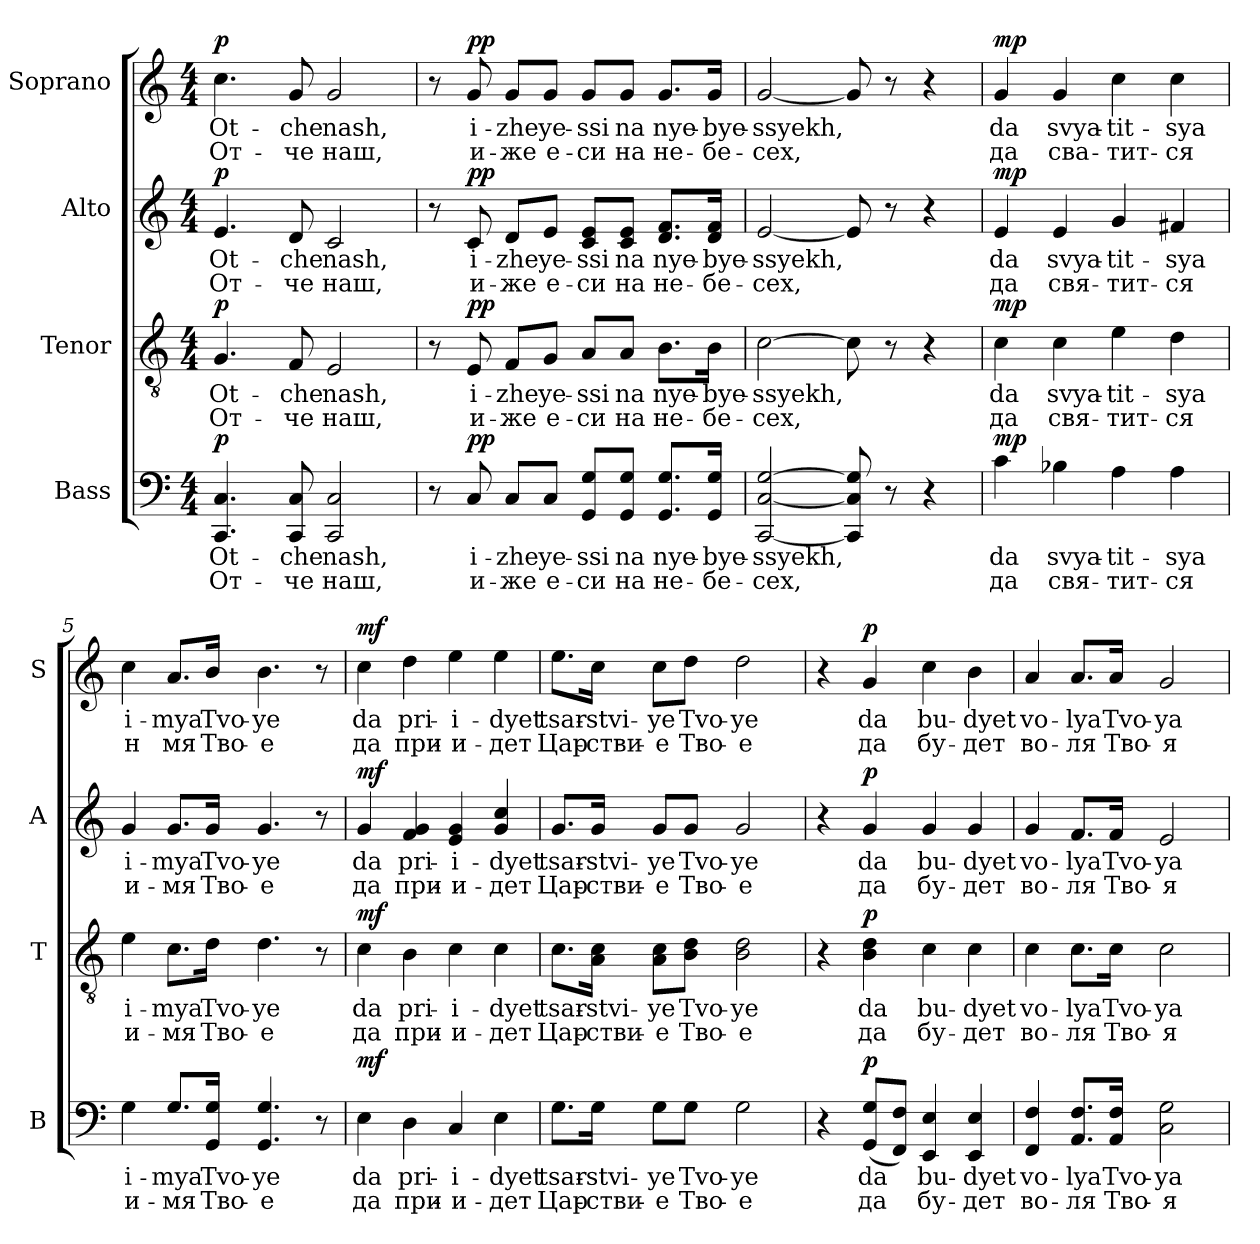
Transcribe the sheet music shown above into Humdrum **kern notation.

**kern	**text	**text	**dynam	**kern	**text	**text	**dynam	**kern	**text	**text	**dynam	**kern	**text	**text	**dynam
*part4	*part4	*part4	*part4	*part3	*part3	*part3	*part3	*part2	*part2	*part2	*part2	*part1	*part1	*part1	*part1
*staff4	*staff4	*staff4	*staff4	*staff3	*staff3	*staff3	*staff3	*staff2	*staff2	*staff2	*staff2	*staff1	*staff1	*staff1	*staff1
*I"Bass	*	*	*	*I"Tenor	*	*	*	*I"Alto	*	*	*	*I"Soprano	*	*	*
*I'B	*	*	*	*I'T	*	*	*	*I'A	*	*	*	*I'S	*	*	*
*clefF4	*	*	*	*clefGv2	*	*	*	*clefG2	*	*	*	*clefG2	*	*	*
*k[]	*	*	*	*k[]	*	*	*	*k[]	*	*	*	*k[]	*	*	*
*M4/4	*	*	*	*M4/4	*	*	*	*M4/4	*	*	*	*M4/4	*	*	*
=1	=1	=1	=1	=1	=1	=1	=1	=1	=1	=1	=1	=1	=1	=1	=1
!	!LO:LY:b	!LO:LY:b	!LO:DY:a	!	!LO:LY:b	!LO:LY:b	!LO:DY:a	!	!LO:LY:b	!LO:LY:b	!LO:DY:a	!	!LO:LY:b	!LO:LY:b	!LO:DY:a
4.CC/ 4.C/	Ot-	От-	p	4.G/	Ot-	От-	p	4.e/	Ot-	От-	p	4.cc\	Ot-	От-	p
!	!LO:LY:b	!LO:LY:b	!	!	!LO:LY:b	!LO:LY:b	!	!	!LO:LY:b	!LO:LY:b	!	!	!LO:LY:b	!LO:LY:b	!
8CC/ 8C/	-che	-че	.	8F/	-che	-че	.	8d/	-che	-че	.	8g/	-che	-че	.
!	!LO:LY:b	!LO:LY:b	!	!	!LO:LY:b	!LO:LY:b	!	!	!LO:LY:b	!LO:LY:b	!	!	!LO:LY:b	!LO:LY:b	!
2CC/ 2C/	nash,	наш,	.	2E/	nash,	наш,	.	2c/	nash,	наш,	.	2g/	nash,	наш,	.
=2	=2	=2	=2	=2	=2	=2	=2	=2	=2	=2	=2	=2	=2	=2	=2
8r	.	.	.	8r	.	.	.	8r	.	.	.	8r	.	.	.
!	!LO:LY:b	!LO:LY:b	!LO:DY:a	!	!LO:LY:b	!LO:LY:b	!LO:DY:a	!	!LO:LY:b	!LO:LY:b	!LO:DY:a	!	!LO:LY:b	!LO:LY:b	!LO:DY:a
8C/	i-	и-	pp	8E/	i-	и-	pp	8c/	i-	и-	pp	8g/	i-	и-	pp
!	!LO:LY:b	!LO:LY:b	!	!	!LO:LY:b	!LO:LY:b	!	!	!LO:LY:b	!LO:LY:b	!	!	!LO:LY:b	!LO:LY:b	!
8C/L	-zhe	-же	.	8F/L	-zhe	-же	.	8d/L	-zhe	-же	.	8g/L	-zhe	-же	.
!	!LO:LY:b	!LO:LY:b	!	!	!LO:LY:b	!LO:LY:b	!	!	!LO:LY:b	!LO:LY:b	!	!	!LO:LY:b	!LO:LY:b	!
8C/J	ye-	е-	.	8G/J	ye-	е-	.	8e/J	ye-	е-	.	8g/J	ye-	е-	.
!	!LO:LY:b	!LO:LY:b	!	!	!LO:LY:b	!LO:LY:b	!	!	!LO:LY:b	!LO:LY:b	!	!	!LO:LY:b	!LO:LY:b	!
8GG/ 8G/L	-ssi	-си	.	8A/L	-ssi	-си	.	8c/ 8e/L	-ssi	-си	.	8g/L	-ssi	-си	.
!	!LO:LY:b	!LO:LY:b	!	!	!LO:LY:b	!LO:LY:b	!	!	!LO:LY:b	!LO:LY:b	!	!	!LO:LY:b	!LO:LY:b	!
8GG/ 8G/J	na	на	.	8A/J	na	на	.	8c/ 8e/J	na	на	.	8g/J	na	на	.
!	!LO:LY:b	!LO:LY:b	!	!	!LO:LY:b	!LO:LY:b	!	!	!LO:LY:b	!LO:LY:b	!	!	!LO:LY:b	!LO:LY:b	!
8.GG/ 8.G/L	nye-	не-	.	8.B\L	nye-	не-	.	8.d/ 8.f/L	nye-	не-	.	8.g/L	nye-	не-	.
!	!LO:LY:b	!LO:LY:b	!	!	!LO:LY:b	!LO:LY:b	!	!	!LO:LY:b	!LO:LY:b	!	!	!LO:LY:b	!LO:LY:b	!
16GG/ 16G/Jk	-bye-	-бе-	.	16B\Jk	-bye-	-бе-	.	16d/ 16f/Jk	-bye-	-бе-	.	16g/Jk	-bye-	-бе-	.
=3	=3	=3	=3	=3	=3	=3	=3	=3	=3	=3	=3	=3	=3	=3	=3
!	!LO:LY:b	!LO:LY:b	!	!	!LO:LY:b	!LO:LY:b	!	!	!LO:LY:b	!LO:LY:b	!	!	!LO:LY:b	!LO:LY:b	!
[2CC/ [2C/ [2G/	-ssyekh,	-сех,	.	[2c\	-ssyekh,	-сех,	.	[2e/	-ssyekh,	-сех,	.	[2g/	-ssyekh,	-сех,	.
8CC/] 8C/] 8G/]	.	.	.	8c\]	.	.	.	8e/]	.	.	.	8g/]	.	.	.
8r	.	.	.	8r	.	.	.	8r	.	.	.	8r	.	.	.
4r	.	.	.	4r	.	.	.	4r	.	.	.	4r	.	.	.
=4	=4	=4	=4	=4	=4	=4	=4	=4	=4	=4	=4	=4	=4	=4	=4
!	!LO:LY:b	!LO:LY:b	!LO:DY:a	!	!LO:LY:b	!LO:LY:b	!LO:DY:a	!	!LO:LY:b	!LO:LY:b	!LO:DY:a	!	!LO:LY:b	!LO:LY:b	!LO:DY:a
4c\	da	да	mp	4c\	da	да	mp	4e/	da	да	mp	4g/	da	да	mp
!	!LO:LY:b	!LO:LY:b	!	!	!LO:LY:b	!LO:LY:b	!	!	!LO:LY:b	!LO:LY:b	!	!	!LO:LY:b	!LO:LY:b	!
4B-X\	svya-	свя-	.	4c\	svya-	свя-	.	4e/	svya-	свя-	.	4g/	svya-	сва-	.
!	!LO:LY:b	!LO:LY:b	!	!	!LO:LY:b	!LO:LY:b	!	!	!LO:LY:b	!LO:LY:b	!	!	!LO:LY:b	!LO:LY:b	!
4A\	-tit-	-тит-	.	4e\	-tit-	-тит-	.	4g/	-tit-	-тит-	.	4cc\	-tit-	-тит-	.
!	!LO:LY:b	!LO:LY:b	!	!	!LO:LY:b	!LO:LY:b	!	!	!LO:LY:b	!LO:LY:b	!	!	!LO:LY:b	!LO:LY:b	!
4A\	-sya	-ся	.	4d\	-sya	-ся	.	4f#X/	-sya	-ся	.	4cc\	-sya	-ся	.
!!LO:LB:g=z
=5	=5	=5	=5	=5	=5	=5	=5	=5	=5	=5	=5	=5	=5	=5	=5
!	!LO:LY:b	!LO:LY:b	!	!	!LO:LY:b	!LO:LY:b	!	!	!LO:LY:b	!LO:LY:b	!	!	!LO:LY:b	!LO:LY:b	!
4G\	i-	и-	.	4e\	i-	и-	.	4g/	i-	и-	.	4cc\	i-	н	.
!	!LO:LY:b	!LO:LY:b	!	!	!LO:LY:b	!LO:LY:b	!	!	!LO:LY:b	!LO:LY:b	!	!	!LO:LY:b	!LO:LY:b	!
8.G/L	-mya	-мя	.	8.c\L	-mya	-мя	.	8.g/L	-mya	-мя	.	8.a/L	-mya	мя	.
!	!LO:LY:b	!LO:LY:b	!	!	!LO:LY:b	!LO:LY:b	!	!	!LO:LY:b	!LO:LY:b	!	!	!LO:LY:b	!LO:LY:b	!
16GG/ 16G/Jk	Tvo-	Тво-	.	16d\Jk	Tvo-	Тво-	.	16g/Jk	Tvo-	Тво-	.	16b/Jk	Tvo-	Тво-	.
!	!LO:LY:b	!LO:LY:b	!	!	!LO:LY:b	!LO:LY:b	!	!	!LO:LY:b	!LO:LY:b	!	!	!LO:LY:b	!LO:LY:b	!
4.GG/ 4.G/	-ye	-е	.	4.d\	-ye	-е	.	4.g/	-ye	-е	.	4.b\	-ye	-е	.
8r	.	.	.	8r	.	.	.	8r	.	.	.	8r	.	.	.
=6	=6	=6	=6	=6	=6	=6	=6	=6	=6	=6	=6	=6	=6	=6	=6
!	!LO:LY:b	!LO:LY:b	!LO:DY:a	!	!LO:LY:b	!LO:LY:b	!LO:DY:a	!	!LO:LY:b	!LO:LY:b	!LO:DY:a	!	!LO:LY:b	!LO:LY:b	!LO:DY:a
4E\	da	да	mf	4c\	da	да	mf	4g/	da	да	mf	4cc\	da	да	mf
!	!LO:LY:b	!LO:LY:b	!	!	!LO:LY:b	!LO:LY:b	!	!	!LO:LY:b	!LO:LY:b	!	!	!LO:LY:b	!LO:LY:b	!
4D\	pri-	при-	.	4B\	pri-	при-	.	4f/ 4g/	pri-	при-	.	4dd\	pri-	при-	.
!	!LO:LY:b	!LO:LY:b	!	!	!LO:LY:b	!LO:LY:b	!	!	!LO:LY:b	!LO:LY:b	!	!	!LO:LY:b	!LO:LY:b	!
4C/	-i-	-и-	.	4c\	-i-	-и-	.	4e/ 4g/	-i-	-и-	.	4ee\	-i-	-и-	.
!	!LO:LY:b	!LO:LY:b	!	!	!LO:LY:b	!LO:LY:b	!	!	!LO:LY:b	!LO:LY:b	!	!	!LO:LY:b	!LO:LY:b	!
4E\	-dyet	-дет	.	4c\	-dyet	-дет	.	4g/ 4cc/	-dyet	-дет	.	4ee\	-dyet	-дет	.
=7	=7	=7	=7	=7	=7	=7	=7	=7	=7	=7	=7	=7	=7	=7	=7
!	!LO:LY:b	!LO:LY:b	!	!	!LO:LY:b	!LO:LY:b	!	!	!LO:LY:b	!LO:LY:b	!	!	!LO:LY:b	!LO:LY:b	!
8.G\L	tsar-	Цар-	.	8.c\L	tsar-	Цар-	.	8.g/L	tsar-	Цар-	.	8.ee\L	tsar-	Цар-	.
!	!LO:LY:b	!LO:LY:b	!	!	!LO:LY:b	!LO:LY:b	!	!	!LO:LY:b	!LO:LY:b	!	!	!LO:LY:b	!LO:LY:b	!
16G\Jk	-stvi-	-стви-	.	16A\ 16c\Jk	-stvi-	-стви-	.	16g/Jk	-stvi-	-стви-	.	16cc\Jk	-stvi-	-стви-	.
!	!LO:LY:b	!LO:LY:b	!	!	!LO:LY:b	!LO:LY:b	!	!	!LO:LY:b	!LO:LY:b	!	!	!LO:LY:b	!LO:LY:b	!
8G\L	-ye	-е	.	8A\ 8c\L	-ye	-е	.	8g/L	-ye	-е	.	8cc\L	-ye	-е	.
!	!LO:LY:b	!LO:LY:b	!	!	!LO:LY:b	!LO:LY:b	!	!	!LO:LY:b	!LO:LY:b	!	!	!LO:LY:b	!LO:LY:b	!
8G\J	Tvo-	Тво-	.	8B\ 8d\J	Tvo-	Тво-	.	8g/J	Tvo-	Тво-	.	8dd\J	Tvo-	Тво-	.
!	!LO:LY:b	!LO:LY:b	!	!	!LO:LY:b	!LO:LY:b	!	!	!LO:LY:b	!LO:LY:b	!	!	!LO:LY:b	!LO:LY:b	!
2G\	-ye	-е	.	2B\ 2d\	-ye	-е	.	2g/	-ye	-е	.	2dd\	-ye	-е	.
=8	=8	=8	=8	=8	=8	=8	=8	=8	=8	=8	=8	=8	=8	=8	=8
4r	.	.	.	4r	.	.	.	4r	.	.	.	4r	.	.	.
!	!LO:LY:b	!LO:LY:b	!LO:DY:a	!	!LO:LY:b	!LO:LY:b	!LO:DY:a	!	!LO:LY:b	!LO:LY:b	!LO:DY:a	!	!LO:LY:b	!LO:LY:b	!LO:DY:a
(<8GG/ 8G/L	da	да	p	4B\ 4d\	da	да	p	4g/	da	да	p	4g/	da	да	p
8FF/ 8F/J)	.	.	.	.	.	.	.	.	.	.	.	.	.	.	.
!	!LO:LY:b	!LO:LY:b	!	!	!LO:LY:b	!LO:LY:b	!	!	!LO:LY:b	!LO:LY:b	!	!	!LO:LY:b	!LO:LY:b	!
4EE/ 4E/	bu-	бу-	.	4c\	bu-	бу-	.	4g/	bu-	бу-	.	4cc\	bu-	бу-	.
!	!LO:LY:b	!LO:LY:b	!	!	!LO:LY:b	!LO:LY:b	!	!	!LO:LY:b	!LO:LY:b	!	!	!LO:LY:b	!LO:LY:b	!
4EE/ 4E/	-dyet	-дет	.	4c\	-dyet	-дет	.	4g/	-dyet	-дет	.	4b\	-dyet	-дет	.
=9	=9	=9	=9	=9	=9	=9	=9	=9	=9	=9	=9	=9	=9	=9	=9
!	!LO:LY:b	!LO:LY:b	!	!	!LO:LY:b	!LO:LY:b	!	!	!LO:LY:b	!LO:LY:b	!	!	!LO:LY:b	!LO:LY:b	!
4FF/ 4F/	vo-	во-	.	4c\	vo-	во-	.	4g/	vo-	во-	.	4a/	vo-	во-	.
!	!LO:LY:b	!LO:LY:b	!	!	!LO:LY:b	!LO:LY:b	!	!	!LO:LY:b	!LO:LY:b	!	!	!LO:LY:b	!LO:LY:b	!
8.AA/ 8.F/L	-lya	-ля	.	8.c\L	-lya	-ля	.	8.f/L	-lya	-ля	.	8.a/L	-lya	-ля	.
!	!LO:LY:b	!LO:LY:b	!	!	!LO:LY:b	!LO:LY:b	!	!	!LO:LY:b	!LO:LY:b	!	!	!LO:LY:b	!LO:LY:b	!
16AA/ 16F/Jk	Tvo-	Тво-	.	16c\Jk	Tvo-	Тво-	.	16f/Jk	Tvo-	Тво-	.	16a/Jk	Tvo-	Тво-	.
!	!LO:LY:b	!LO:LY:b	!	!	!LO:LY:b	!LO:LY:b	!	!	!LO:LY:b	!LO:LY:b	!	!	!LO:LY:b	!LO:LY:b	!
2C\ 2G\	-ya	-я	.	2c\	-ya	-я	.	2e/	-ya	-я	.	2g/	-ya	-я	.
=	=	=	=	=	=	=	=	=	=	=	=	=	=	=	=
*-	*-	*-	*-	*-	*-	*-	*-	*-	*-	*-	*-	*-	*-	*-	*-
